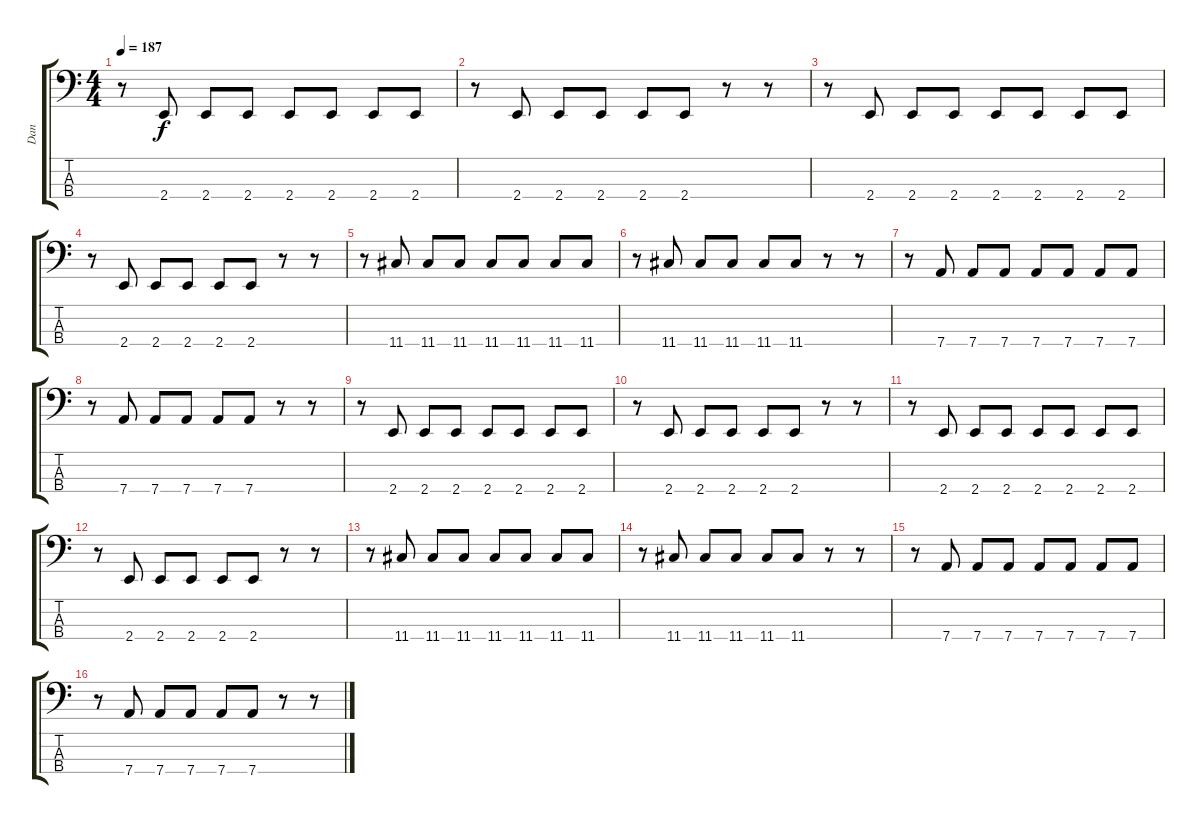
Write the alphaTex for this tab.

\track ("Dan" "Dan") {instrument electricbasspick}
\staff {score tabs}
\tuning (G2 D2 A1 D1) {hide}
\ts (4 4)
\tempo 187
\clef f4
\ks c
r.8{dy f} 2.4.8 2.4.8 2.4.8 2.4.8 2.4.8 2.4.8 2.4.8 |
r.8 2.4.8 2.4.8 2.4.8 2.4.8 2.4.8 r.8 r.8 |
r.8 2.4.8 2.4.8 2.4.8 2.4.8 2.4.8 2.4.8 2.4.8 |
r.8 2.4.8 2.4.8 2.4.8 2.4.8 2.4.8 r.8 r.8 |
r.8 11.4.8 11.4.8 11.4.8 11.4.8 11.4.8 11.4.8 11.4.8 |
r.8 11.4.8 11.4.8 11.4.8 11.4.8 11.4.8 r.8 r.8 |
r.8 7.4.8 7.4.8 7.4.8 7.4.8 7.4.8 7.4.8 7.4.8 |
r.8 7.4.8 7.4.8 7.4.8 7.4.8 7.4.8 r.8 r.8 |
r.8 2.4.8 2.4.8 2.4.8 2.4.8 2.4.8 2.4.8 2.4.8 |
r.8 2.4.8 2.4.8 2.4.8 2.4.8 2.4.8 r.8 r.8 |
r.8 2.4.8 2.4.8 2.4.8 2.4.8 2.4.8 2.4.8 2.4.8 |
r.8 2.4.8 2.4.8 2.4.8 2.4.8 2.4.8 r.8 r.8 |
r.8 11.4.8 11.4.8 11.4.8 11.4.8 11.4.8 11.4.8 11.4.8 |
r.8 11.4.8 11.4.8 11.4.8 11.4.8 11.4.8 r.8 r.8 |
r.8 7.4.8 7.4.8 7.4.8 7.4.8 7.4.8 7.4.8 7.4.8 |
r.8 7.4.8 7.4.8 7.4.8 7.4.8 7.4.8 r.8 r.8
